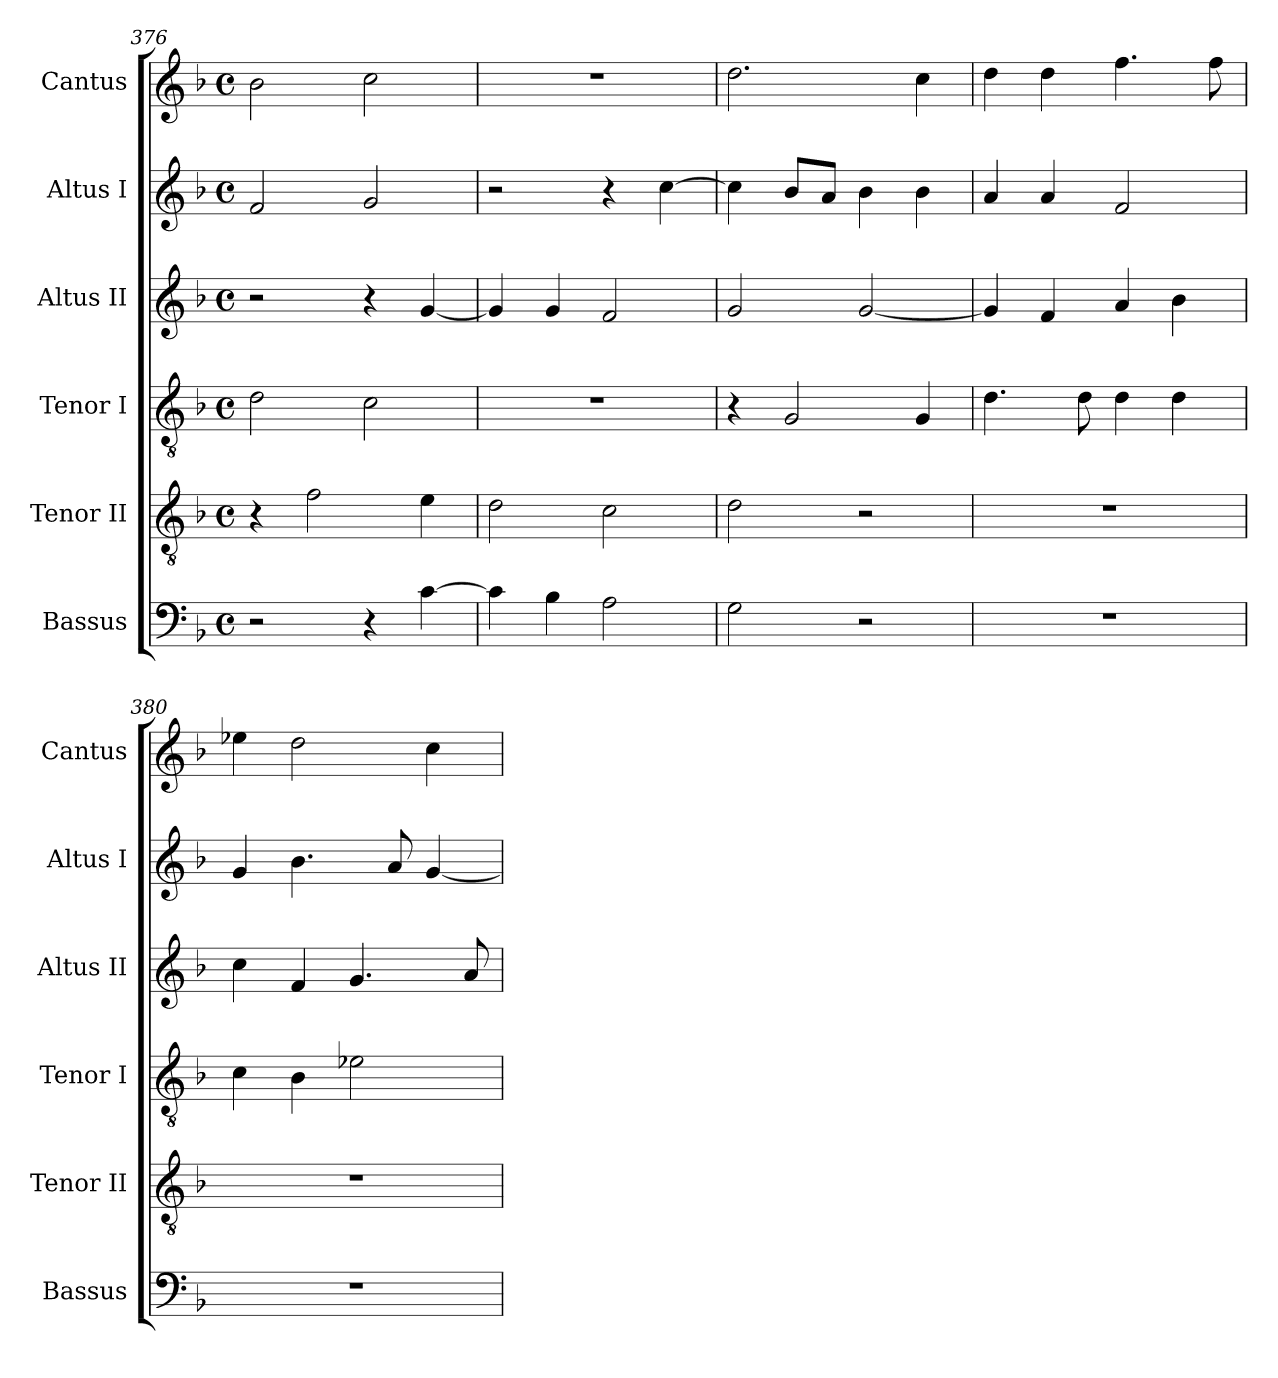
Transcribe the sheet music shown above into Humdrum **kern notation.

**kern	**kern	**kern	**kern	**kern	**kern
*part6	*part5	*part4	*part3	*part2	*part1
*staff6	*staff5	*staff4	*staff3	*staff2	*staff1
*I"Bassus	*I"Tenor II	*I"Tenor I	*I"Altus II	*I"Altus I	*I"Cantus
*I'Bassus	*I'Tenor II	*I'Tenor I	*I'Altus II	*I'Altus I	*I'Cantus
*clefF4	*clefGv2	*clefGv2	*clefG2	*clefG2	*clefG2
*k[b-]	*k[b-]	*k[b-]	*k[b-]	*k[b-]	*k[b-]
*F:	*F:	*F:	*F:	*F:	*F:
*M4/4	*M4/4	*M4/4	*M4/4	*M4/4	*M4/4
*met(c)	*met(c)	*met(c)	*met(c)	*met(c)	*met(c)
=376	=376	=376	=376	=376	=376
2r	4r	2d\	2r	2f/	2b-\
.	2f\	.	.	.	.
4r	.	2c\	4r	2g/	2cc\
[>4c\	4e\	.	[>4g/	.	.
!!LO:PB:g=z
=377	=377	=377	=377	=377	=377
4c\]	2d\	1r	4g/]	2r	1r
4B-\	.	.	4g/	.	.
2A\	2c\	.	2f/	4r	.
.	.	.	.	[>4cc\	.
=378	=378	=378	=378	=378	=378
2G\	2d\	4r	2g/	4cc\]	2.dd\
.	.	2G/	.	8b-/L	.
.	.	.	.	8a/J	.
2r	2r	.	[<2g/	4b-\	.
.	.	4G/	.	4b-\	4cc\
=379	=379	=379	=379	=379	=379
1r	1r	4.d\	4g/]	4a/	4dd\
.	.	.	4f/	4a/	4dd\
.	.	8d\	.	.	.
.	.	4d\	4a/	2f/	4.ff\
.	.	4d\	4b-\	.	.
.	.	.	.	.	8ff\
=380	=380	=380	=380	=380	=380
1r	1r	4c\	4cc\	4g/	4ee-X\
.	.	4B-\	4f/	4.b-\	2dd\
.	.	2e-X\	4.g/	.	.
.	.	.	.	8a/	.
.	.	.	.	[<4g/	4cc\
.	.	.	8a/	.	.
=	=	=	=	=	=
*-	*-	*-	*-	*-	*-
